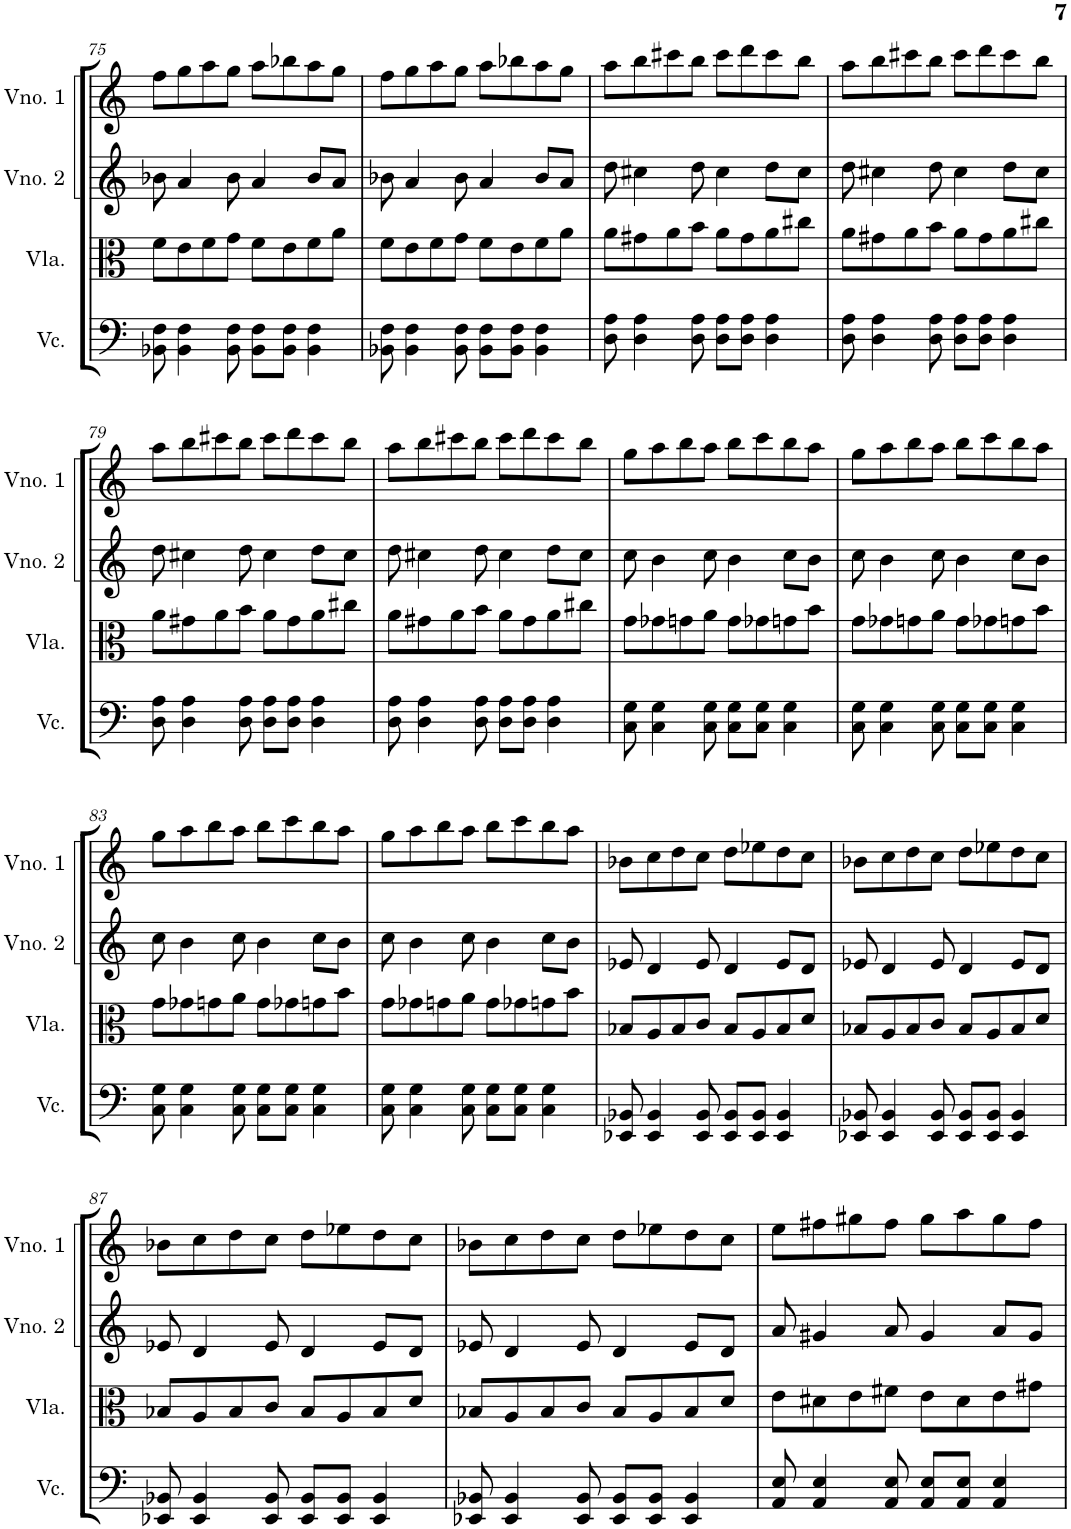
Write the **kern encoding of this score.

**kern	**kern	**kern	**kern
*part4	*part3	*part2	*part1
*staff4	*staff3	*staff2	*staff1
*I"Violoncelo	*I"Viola	*I"Violino 2	*I"Violino 1
*I'Vc.	*I'Vla.	*I'Vno. 2	*I'Vno. 1
!!LO:PB:g=z
*clefF4	*clefC3	*clefG2	*clefG2
*k[]	*k[]	*k[]	*k[]
*M4/4	*M4/4	*M4/4	*M4/4
=75	=75	=75	=75
8BB-X\ 8F\	8f\L	8b-X\	8ff\L
4BB-\ 4F\	8e\	4a/	8gg\
.	8f\	.	8aa\
8BB-\ 8F\	8g\J	8b-\	8gg\J
8BB-\ 8F\L	8f\L	4a/	8aa\L
8BB-\ 8F\J	8e\	.	8bb-X\
4BB-\ 4F\	8f\	8b-/L	8aa\
.	8a\J	8a/J	8gg\J
=76	=76	=76	=76
8BB-X\ 8F\	8f\L	8b-X\	8ff\L
4BB-\ 4F\	8e\	4a/	8gg\
.	8f\	.	8aa\
8BB-\ 8F\	8g\J	8b-\	8gg\J
8BB-\ 8F\L	8f\L	4a/	8aa\L
8BB-\ 8F\J	8e\	.	8bb-X\
4BB-\ 4F\	8f\	8b-/L	8aa\
.	8a\J	8a/J	8gg\J
=77	=77	=77	=77
8D\ 8A\	8a\L	8dd\	8aa\L
4D\ 4A\	8g#X\	4cc#X\	8bb\
.	8a\	.	8ccc#X\
8D\ 8A\	8b\J	8dd\	8bb\J
8D\ 8A\L	8a\L	4cc#\	8ccc#\L
8D\ 8A\J	8g#\	.	8ddd\
4D\ 4A\	8a\	8dd\L	8ccc#\
.	8cc#X\J	8cc#\J	8bb\J
=78	=78	=78	=78
8D\ 8A\	8a\L	8dd\	8aa\L
4D\ 4A\	8g#X\	4cc#X\	8bb\
.	8a\	.	8ccc#X\
8D\ 8A\	8b\J	8dd\	8bb\J
8D\ 8A\L	8a\L	4cc#\	8ccc#\L
8D\ 8A\J	8g#\	.	8ddd\
4D\ 4A\	8a\	8dd\L	8ccc#\
.	8cc#X\J	8cc#\J	8bb\J
!!LO:LB:g=z
=79	=79	=79	=79
8D\ 8A\	8a\L	8dd\	8aa\L
4D\ 4A\	8g#X\	4cc#X\	8bb\
.	8a\	.	8ccc#X\
8D\ 8A\	8b\J	8dd\	8bb\J
8D\ 8A\L	8a\L	4cc#\	8ccc#\L
8D\ 8A\J	8g#\	.	8ddd\
4D\ 4A\	8a\	8dd\L	8ccc#\
.	8cc#X\J	8cc#\J	8bb\J
=80	=80	=80	=80
8D\ 8A\	8a\L	8dd\	8aa\L
4D\ 4A\	8g#X\	4cc#X\	8bb\
.	8a\	.	8ccc#X\
8D\ 8A\	8b\J	8dd\	8bb\J
8D\ 8A\L	8a\L	4cc#\	8ccc#\L
8D\ 8A\J	8g#\	.	8ddd\
4D\ 4A\	8a\	8dd\L	8ccc#\
.	8cc#X\J	8cc#\J	8bb\J
=81	=81	=81	=81
8C\ 8G\	8g\L	8cc\	8gg\L
4C\ 4G\	8g-X\	4b\	8aa\
.	8gn\	.	8bb\
8C\ 8G\	8a\J	8cc\	8aa\J
8C\ 8G\L	8g\L	4b\	8bb\L
8C\ 8G\J	8g-X\	.	8ccc\
4C\ 4G\	8gn\	8cc\L	8bb\
.	8b\J	8b\J	8aa\J
=82	=82	=82	=82
8C\ 8G\	8g\L	8cc\	8gg\L
4C\ 4G\	8g-X\	4b\	8aa\
.	8gn\	.	8bb\
8C\ 8G\	8a\J	8cc\	8aa\J
8C\ 8G\L	8g\L	4b\	8bb\L
8C\ 8G\J	8g-X\	.	8ccc\
4C\ 4G\	8gn\	8cc\L	8bb\
.	8b\J	8b\J	8aa\J
!!LO:LB:g=z
=83	=83	=83	=83
8C\ 8G\	8g\L	8cc\	8gg\L
4C\ 4G\	8g-X\	4b\	8aa\
.	8gn\	.	8bb\
8C\ 8G\	8a\J	8cc\	8aa\J
8C\ 8G\L	8g\L	4b\	8bb\L
8C\ 8G\J	8g-X\	.	8ccc\
4C\ 4G\	8gn\	8cc\L	8bb\
.	8b\J	8b\J	8aa\J
=84	=84	=84	=84
8C\ 8G\	8g\L	8cc\	8gg\L
4C\ 4G\	8g-X\	4b\	8aa\
.	8gn\	.	8bb\
8C\ 8G\	8a\J	8cc\	8aa\J
8C\ 8G\L	8g\L	4b\	8bb\L
8C\ 8G\J	8g-X\	.	8ccc\
4C\ 4G\	8gn\	8cc\L	8bb\
.	8b\J	8b\J	8aa\J
=85	=85	=85	=85
8EE-X/ 8BB-X/	8B-X/L	8e-X/	8b-X\L
4EE-/ 4BB-/	8A/	4d/	8cc\
.	8B-/	.	8dd\
8EE-/ 8BB-/	8c/J	8e-/	8cc\J
8EE-/ 8BB-/L	8B-/L	4d/	8dd\L
8EE-/ 8BB-/J	8A/	.	8ee-X\
4EE-/ 4BB-/	8B-/	8e-/L	8dd\
.	8d/J	8d/J	8cc\J
=86	=86	=86	=86
8EE-X/ 8BB-X/	8B-X/L	8e-X/	8b-X\L
4EE-/ 4BB-/	8A/	4d/	8cc\
.	8B-/	.	8dd\
8EE-/ 8BB-/	8c/J	8e-/	8cc\J
8EE-/ 8BB-/L	8B-/L	4d/	8dd\L
8EE-/ 8BB-/J	8A/	.	8ee-X\
4EE-/ 4BB-/	8B-/	8e-/L	8dd\
.	8d/J	8d/J	8cc\J
!!LO:LB:g=z
=87	=87	=87	=87
8EE-X/ 8BB-X/	8B-X/L	8e-X/	8b-X\L
4EE-/ 4BB-/	8A/	4d/	8cc\
.	8B-/	.	8dd\
8EE-/ 8BB-/	8c/J	8e-/	8cc\J
8EE-/ 8BB-/L	8B-/L	4d/	8dd\L
8EE-/ 8BB-/J	8A/	.	8ee-X\
4EE-/ 4BB-/	8B-/	8e-/L	8dd\
.	8d/J	8d/J	8cc\J
=88	=88	=88	=88
8EE-X/ 8BB-X/	8B-X/L	8e-X/	8b-X\L
4EE-/ 4BB-/	8A/	4d/	8cc\
.	8B-/	.	8dd\
8EE-/ 8BB-/	8c/J	8e-/	8cc\J
8EE-/ 8BB-/L	8B-/L	4d/	8dd\L
8EE-/ 8BB-/J	8A/	.	8ee-X\
4EE-/ 4BB-/	8B-/	8e-/L	8dd\
.	8d/J	8d/J	8cc\J
=89	=89	=89	=89
8AA/ 8E/	8e\L	8a/	8ee\L
4AA/ 4E/	8d#X\	4g#X/	8ff#X\
.	8e\	.	8gg#X\
8AA/ 8E/	8f#X\J	8a/	8ff#\J
8AA/ 8E/L	8e\L	4g#/	8gg#\L
8AA/ 8E/J	8d#\	.	8aa\
4AA/ 4E/	8e\	8a/L	8gg#\
.	8g#X\J	8g#/J	8ff#\J
=	=	=	=
*-	*-	*-	*-
